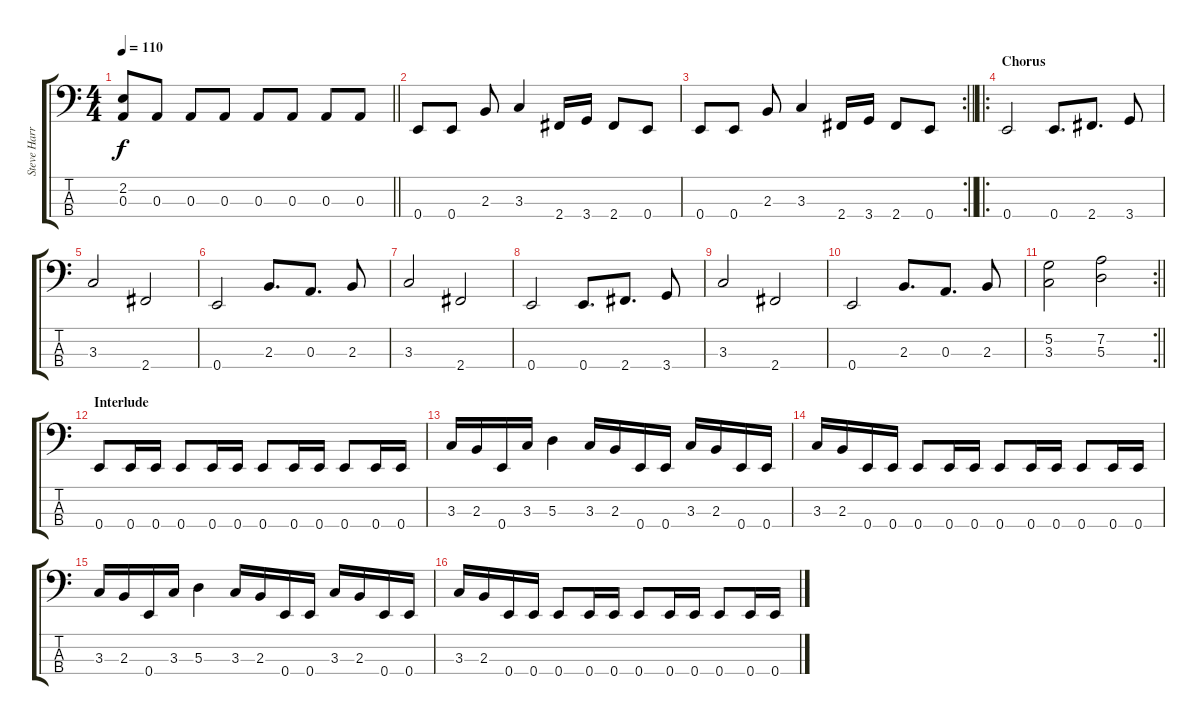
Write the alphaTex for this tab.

\track ("Steve Harris" "Steve Harr") {instrument slapbass2}
\staff {score tabs}
\tuning (G2 D2 A1 E1) {hide}
\ts (4 4)
\tempo 110
\clef f4
\barLineRight lightlight
\ks c
(2.2 0.3).8{dy f} 0.3.8 0.3.8 0.3.8 0.3.8 0.3.8 0.3.8 0.3.8 |
0.4.8 0.4.8 2.3.8 3.3.4 2.4.16 3.4.16 2.4.8 0.4.8 |
\rc 2
\barLineRight lightlight
0.4.8 0.4.8 2.3.8 3.3.4 2.4.16 3.4.16 2.4.8 0.4.8 |
\ro
\section ("" "Chorus")
0.4.2 0.4.8{d} 2.4.8{d} 3.4.8 |
3.3.2 2.4.2 |
0.4.2 2.3.8{d} 0.3.8{d} 2.3.8 |
3.3.2 2.4.2 |
0.4.2 0.4.8{d} 2.4.8{d} 3.4.8 |
3.3.2 2.4.2 |
0.4.2 2.3.8{d} 0.3.8{d} 2.3.8 |
\rc 2
\barLineRight lightlight
(5.2 3.3).2 (7.2 5.3).2 |
\section ("" "Interlude")
0.4.8 0.4.16 0.4.16 0.4.8 0.4.16 0.4.16 0.4.8 0.4.16 0.4.16 0.4.8 0.4.16 0.4.16 |
3.3.16 2.3.16 0.4.16 3.3.16 5.3.4 3.3.16 2.3.16 0.4.16 0.4.16 3.3.16 2.3.16 0.4.16 0.4.16 |
3.3.16 2.3.16 0.4.16 0.4.16 0.4.8 0.4.16 0.4.16 0.4.8 0.4.16 0.4.16 0.4.8 0.4.16 0.4.16 |
3.3.16 2.3.16 0.4.16 3.3.16 5.3.4 3.3.16 2.3.16 0.4.16 0.4.16 3.3.16 2.3.16 0.4.16 0.4.16 |
3.3.16 2.3.16 0.4.16 0.4.16 0.4.8 0.4.16 0.4.16 0.4.8 0.4.16 0.4.16 0.4.8 0.4.16 0.4.16
